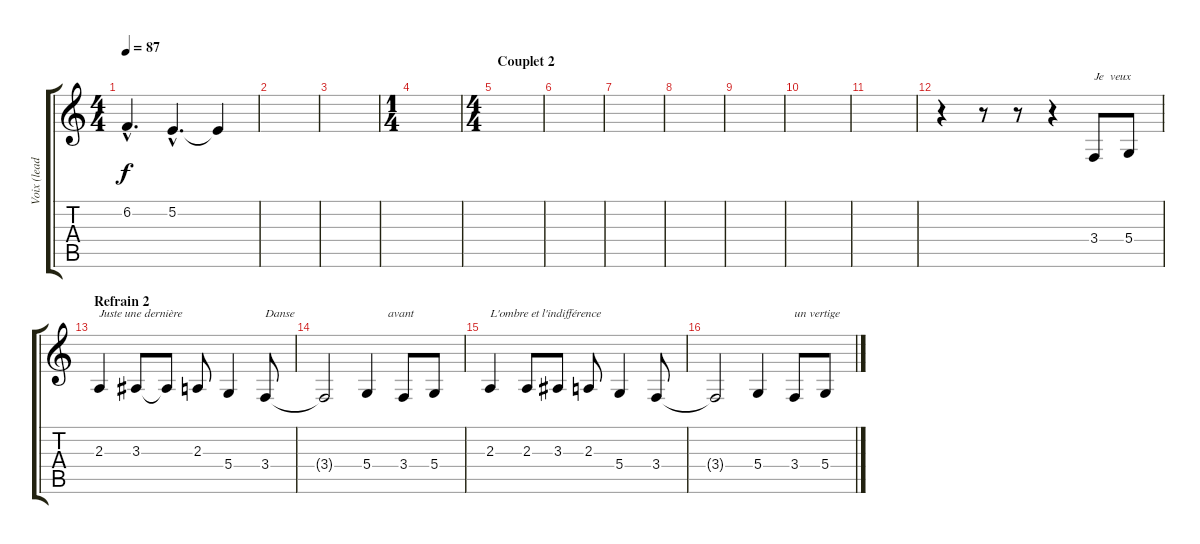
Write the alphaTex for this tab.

\track ("Voix (lead)" "Voix (lead") {instrument lead1square}
\staff {score tabs}
\tuning (E4 B3 G3 D3 A2 E2) {hide}
\ts (4 4)
\tempo 87
\clef g2
\ks c
6.2{hac t}.4{d dy f} 5.2{hac}.4{d} 5.2{t}.4 |
|
|
\ts (1 4)
|
\ts (4 4)
\section ("" "Couplet 2")
|
|
|
|
|
|
|
r.4 r.8 r.8 r.4 3.4.8{txt "Je  veux"} 5.4.8 |
\section ("" "Refrain 2")
2.3.4{txt "Juste une dernière"} 3.3.8 3.3{t}.8 2.3.8 5.4.4 3.4.8{txt "Danse"} |
3.4{t}.2 5.4.4{txt "       avant "} 3.4.8 5.4.8 |
2.3.4{txt "L'ombre et l'indifférence"} 2.3.8 3.3.8 2.3.8 5.4.4 3.4.8 |
3.4{t}.2 5.4.4 3.4.8{txt "un vertige "} 5.4.8
